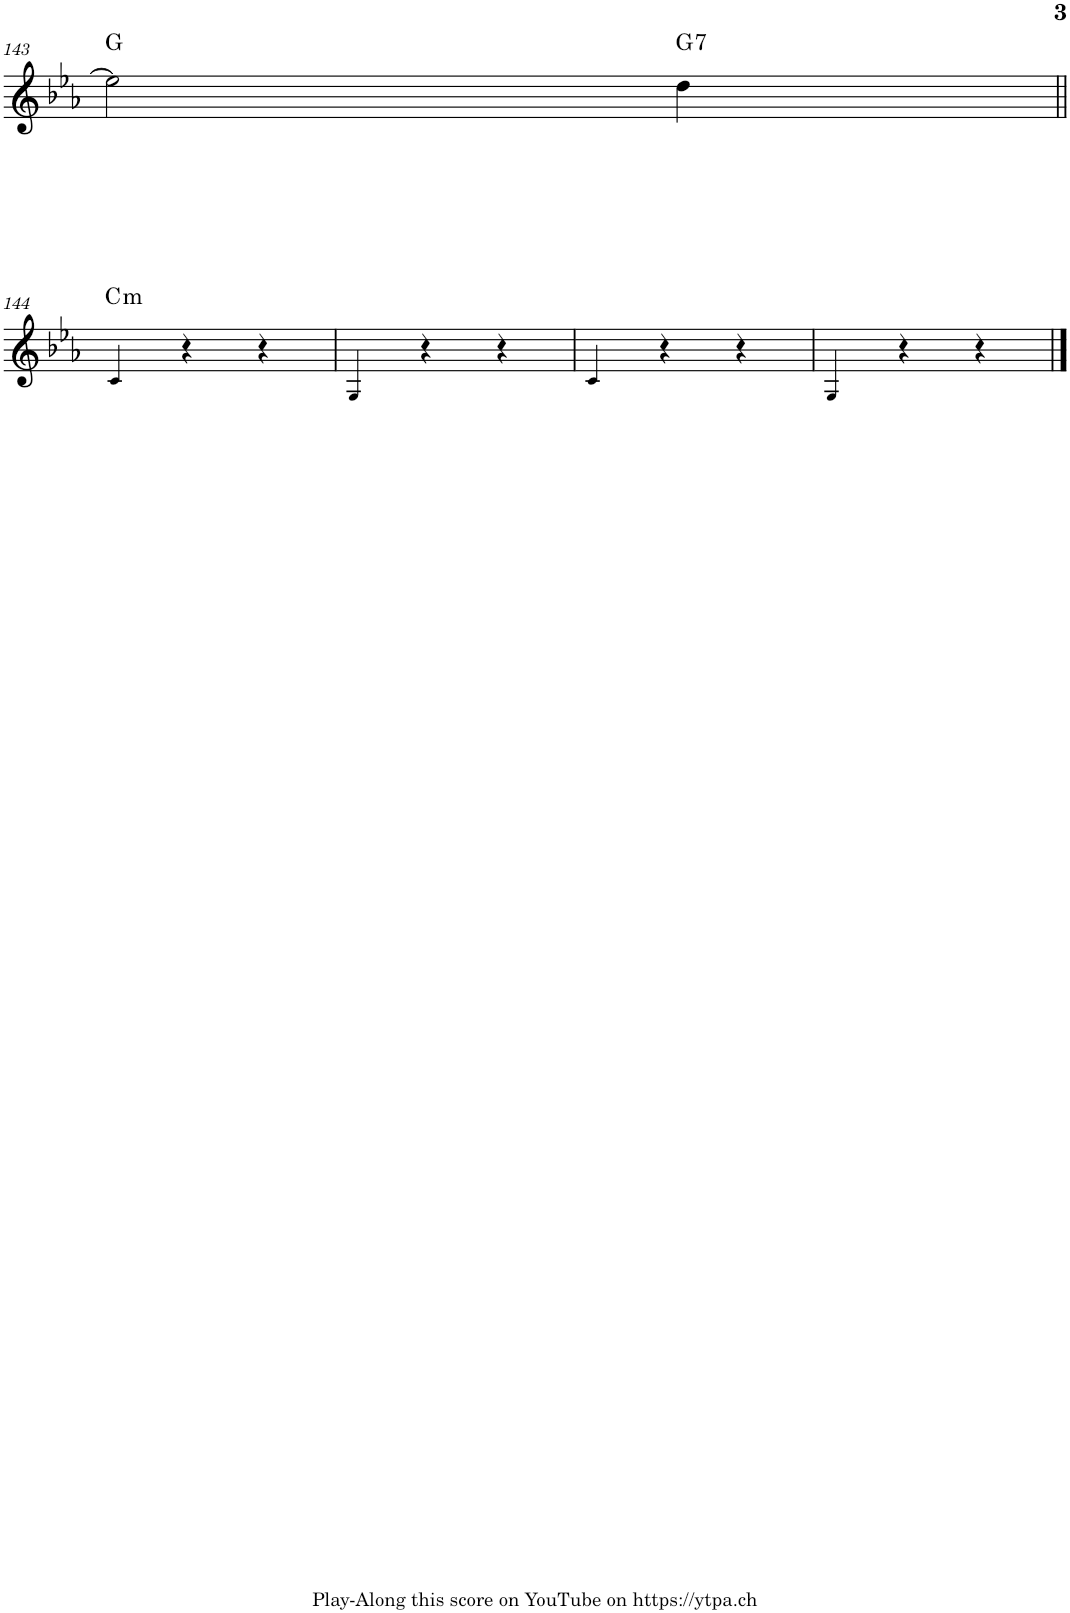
**kern	**harte
*part1	*part1
*staff1	*
*I"Piano	*
*I'Pno.	*
!!LO:PB:g=z
*clefG2	*
*k[b-e-a-]	*
*M3/4	*
=143	=143
2ee-\]	G:maj
!	!LO:H:kt=7
4dd\	G:7
!!LO:LB:g=z
=144||	=144||
!	!LO:H:kt=m
4c!/	C:min
4r	.
4r	.
=145	=145
4G!/	.
4r	.
4r	.
=146	=146
4c!/	.
4r	.
4r	.
=147	=147
4G!/	.
4r	.
4r	.
==	==
*-	*-
